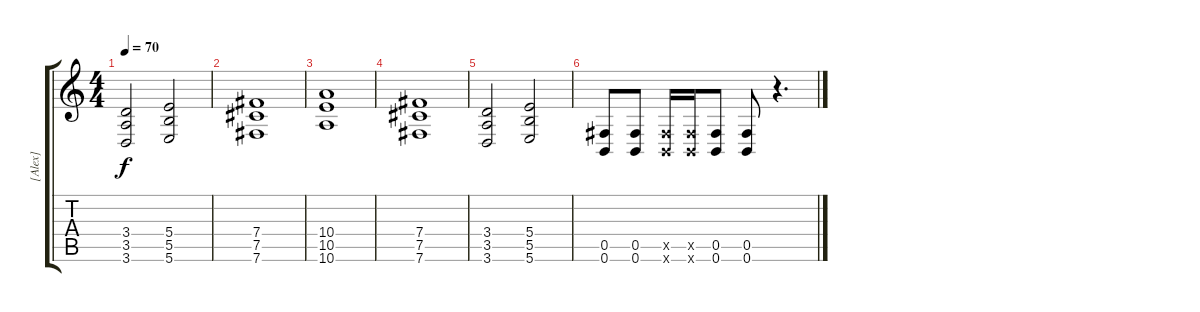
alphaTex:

\track ("[Alex]" "[Alex]") {instrument distortionguitar}
\staff {score tabs}
\tuning (Db4 Ab3 E3 B2 Gb2 B1) {hide}
\ts (4 4)
\tempo 70
\clef g2
\ks c
(3.4 3.5 3.6).2{dy f} (5.4 5.5 5.6).2 |
(7.4 7.5 7.6).1{volume 12} |
(10.4 10.5 10.6).1 |
(7.4 7.5 7.6).1 |
(3.4 3.5 3.6).2 (5.4 5.5 5.6).2 |
(0.5 0.6).8 (0.5 0.6).8 (0.5{x} 0.6{x}).16 (0.5{x} 0.6{x}).16 (0.5 0.6).8 (0.5 0.6).8 r.4{d}
